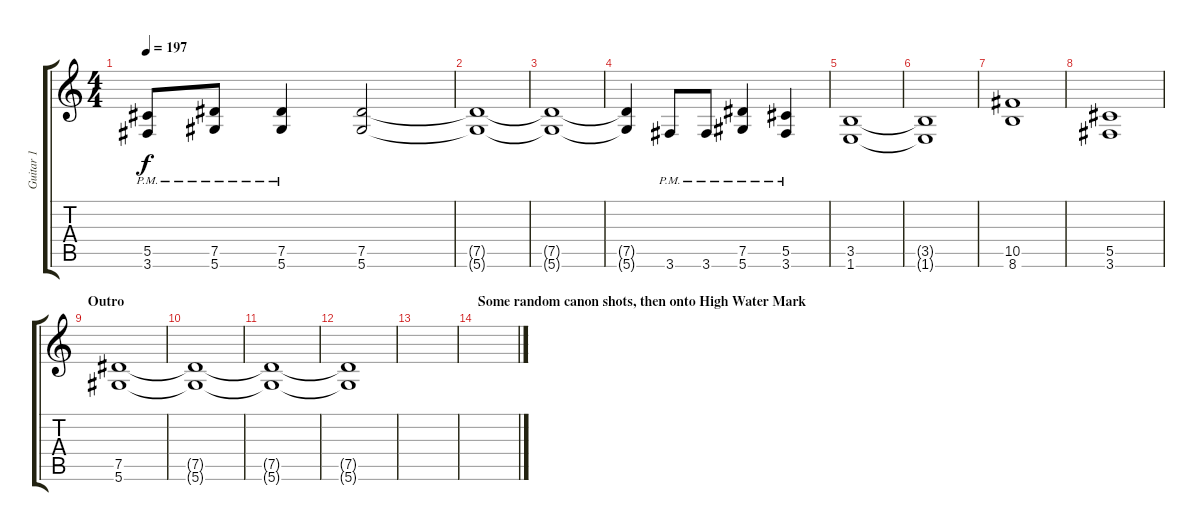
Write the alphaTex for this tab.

\track ("Guitar 1" "Guitar 1") {instrument acousticguitarsteel}
\staff {score tabs}
\tuning (Eb4 Bb3 Gb3 Db3 Ab2 Eb2) {hide}
\ts (4 4)
\tempo 197
\clef g2
\ks c
(5.5{pm} 3.6{pm}).8{dy f} (7.5{pm} 5.6{pm}).8 (7.5{pm} 5.6{pm}).4 (7.5 5.6).2 |
(7.5{t} 5.6{t}).1 |
(7.5{t} 5.6{t}).1 |
(7.5{t} 5.6{t}).4 3.6{pm}.8 3.6{pm}.8 (7.5{pm} 5.6{pm}).4 (5.5{pm} 3.6{pm}).4 |
(3.5 1.6).1 |
(3.5{t} 1.6{t}).1 |
(10.5 8.6).1 |
(5.5 3.6).1 |
\section ("" "Outro")
(7.5 5.6).1 |
(7.5{t} 5.6{t}).1 |
(7.5{t} 5.6{t}).1 |
(7.5{t} 5.6{t}).1{volume 0} |
|
\section ("" "Some random canon shots, then onto High Water Mark")
